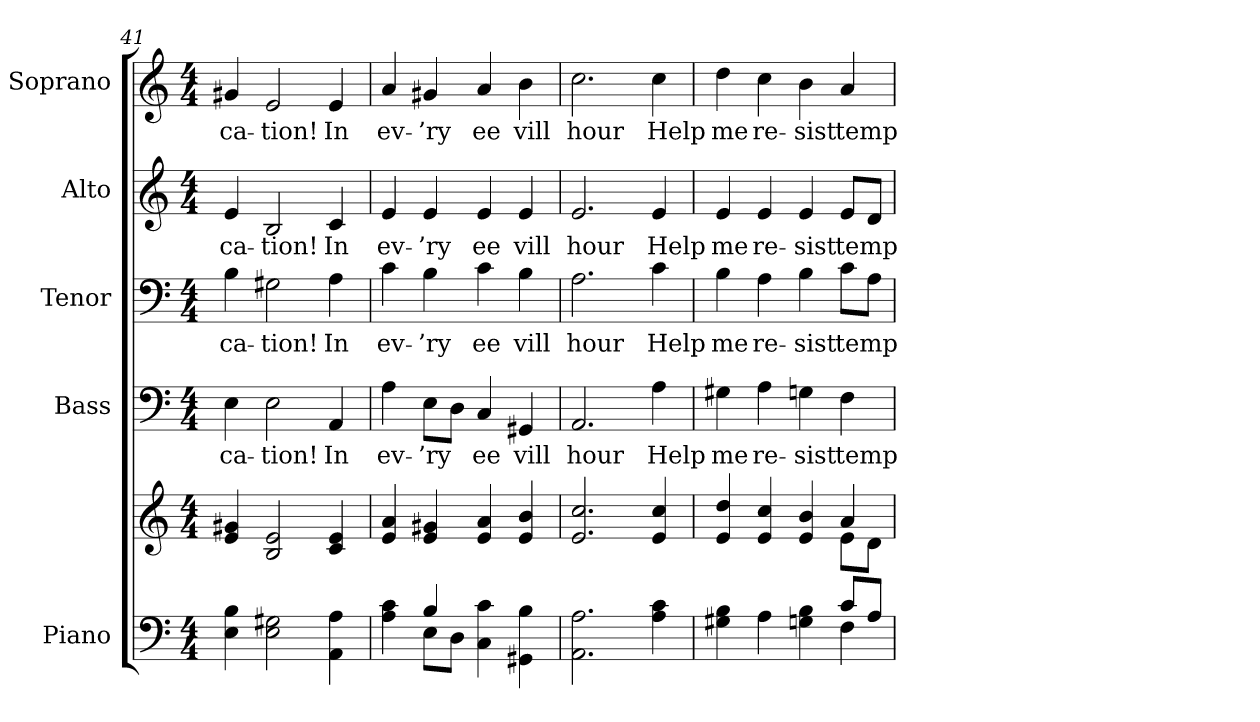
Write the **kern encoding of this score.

**kern	**kern	**kern	**text	**kern	**text	**kern	**text	**kern	**text
*part5	*part5	*part4	*part4	*part3	*part3	*part2	*part2	*part1	*part1
*staff6	*staff5	*staff4	*staff4	*staff3	*staff3	*staff2	*staff2	*staff1	*staff1
*I"Piano	*	*I"Bass	*	*I"Tenor	*	*I"Alto	*	*I"Soprano	*
*I'Pno.	*	*I'B.	*	*I'T.	*	*I'A.	*	*I'S.	*
*clefF4	*clefG2	*clefF4	*	*clefF4	*	*clefG2	*	*clefG2	*
*k[]	*k[]	*k[]	*	*k[]	*	*k[]	*	*k[]	*
*C:	*C:	*C:	*	*C:	*	*C:	*	*C:	*
*M4/4	*M4/4	*M4/4	*	*M4/4	*	*M4/4	*	*M4/4	*
=41	=41	=41	=41	=41	=41	=41	=41	=41	=41
!	!	!	!LO:LY:b:color=#000000	!	!	!	!	!	!
!	!	!	!	!	!LO:LY:b:color=#000000	!	!	!	!
!	!	!	!	!	!	!	!LO:LY:b:color=#000000	!	!
!	!	!	!	!	!	!	!	!	!LO:LY:b:color=#000000
4Ei\ 4Bi	4ei/ 4g#Xi	4Ei\	-ca-	4Bi\	-ca-	4ei/	-ca-	4g#Xi/	-ca-
!	!	!	!LO:LY:b:color=#000000	!	!	!	!	!	!
!	!	!	!	!	!LO:LY:b:color=#000000	!	!	!	!
!	!	!	!	!	!	!	!LO:LY:b:color=#000000	!	!
!	!	!	!	!	!	!	!	!	!LO:LY:b:color=#000000
2Ei\ 2G#Xi	2Bi/ 2ei	2Ei\	-tion!	2G#Xi\	-tion!	2Bi/	-tion!	2ei/	-tion!
!	!	!	!LO:LY:b:color=#000000	!	!	!	!	!	!
!	!	!	!	!	!LO:LY:b:color=#000000	!	!	!	!
!	!	!	!	!	!	!	!LO:LY:b:color=#000000	!	!
!	!	!	!	!	!	!	!	!	!LO:LY:b:color=#000000
4AAi\ 4Ai	4ci/ 4ei	4AAi/	In	4Ai\	In	4ci/	In	4ei/	In
!!LO:PB:g=z
=42	=42	=42	=42	=42	=42	=42	=42	=42	=42
*^	*	*	*	*	*	*	*	*	*
!	!	!	!	!LO:LY:b:color=#000000	!	!	!	!	!	!
!	!	!	!	!	!	!LO:LY:b:color=#000000	!	!	!	!
!	!	!	!	!	!	!	!	!LO:LY:b:color=#000000	!	!
!	!	!	!	!	!	!	!	!	!	!LO:LY:b:color=#000000
4Ai\ 4ci	4ryy	4ei/ 4ai	4Ai\	ev-	4ci\	ev-	4ei/	ev-	4ai/	ev-
!	!	!	!	!LO:LY:b:color=#000000	!	!	!	!	!	!
!	!	!	!	!	!	!LO:LY:b:color=#000000	!	!	!	!
!	!	!	!	!	!	!	!	!LO:LY:b:color=#000000	!	!
!	!	!	!	!	!	!	!	!	!	!LO:LY:b:color=#000000
4Bi/	8Ei\L	4ei/ 4g#Xi	8Ei\L	-’ry	4Bi\	-’ry	4ei/	-’ry	4g#Xi/	-’ry
.	8Di\J	.	8Di\J	.	.	.	.	.	.	.
!	!	!	!	!LO:LY:b:color=#000000	!	!	!	!	!	!
!	!	!	!	!	!	!LO:LY:b:color=#000000	!	!	!	!
!	!	!	!	!	!	!	!	!LO:LY:b:color=#000000	!	!
!	!	!	!	!	!	!	!	!	!	!LO:LY:b:color=#000000
4Ci\ 4ci	2ryy	4ei/ 4ai	4Ci/	ee	4ci\	ee	4ei/	ee	4ai/	ee
!	!	!	!	!LO:LY:b:color=#000000	!	!	!	!	!	!
!	!	!	!	!	!	!LO:LY:b:color=#000000	!	!	!	!
!	!	!	!	!	!	!	!	!LO:LY:b:color=#000000	!	!
!	!	!	!	!	!	!	!	!	!	!LO:LY:b:color=#000000
4GG#Xi\ 4Bi	.	4ei/ 4bi	4GG#Xi/	vill	4Bi\	vill	4ei/	vill	4bi\	vill
*v	*v	*	*	*	*	*	*	*	*	*
=43	=43	=43	=43	=43	=43	=43	=43	=43	=43
!	!	!	!LO:LY:b:color=#000000	!	!	!	!	!	!
!	!	!	!	!	!LO:LY:b:color=#000000	!	!	!	!
!	!	!	!	!	!	!	!LO:LY:b:color=#000000	!	!
!	!	!	!	!	!	!	!	!	!LO:LY:b:color=#000000
2.AAi\ 2.Ai	2.ei/ 2.cci	2.AAi/	hour	2.Ai\	hour	2.ei/	hour	2.cci\	hour
!	!	!	!LO:LY:b:color=#000000	!	!	!	!	!	!
!	!	!	!	!	!LO:LY:b:color=#000000	!	!	!	!
!	!	!	!	!	!	!	!LO:LY:b:color=#000000	!	!
!	!	!	!	!	!	!	!	!	!LO:LY:b:color=#000000
4Ai\ 4ci	4ei/ 4cci	4Ai\	Help	4ci\	Help	4ei/	Help	4cci\	Help
=44	=44	=44	=44	=44	=44	=44	=44	=44	=44
*^	*^	*	*	*	*	*	*	*	*
!	!	!	!	!	!LO:LY:b:color=#000000	!	!	!	!	!	!
!	!	!	!	!	!	!	!LO:LY:b:color=#000000	!	!	!	!
!	!	!	!	!	!	!	!	!	!LO:LY:b:color=#000000	!	!
!	!	!	!	!	!	!	!	!	!	!	!LO:LY:b:color=#000000
4G#Xi\ 4Bi	2ryy	4ei/ 4ddi	2ryy	4G#Xi\	me	4Bi\	me	4ei/	me	4ddi\	me
!	!	!	!	!	!LO:LY:b:color=#000000	!	!	!	!	!	!
!	!	!	!	!	!	!	!LO:LY:b:color=#000000	!	!	!	!
!	!	!	!	!	!	!	!	!	!LO:LY:b:color=#000000	!	!
!	!	!	!	!	!	!	!	!	!	!	!LO:LY:b:color=#000000
4Ai\	.	4ei/ 4cci	.	4Ai\	re-	4Ai\	re-	4ei/	re-	4cci\	re-
!	!	!	!	!	!LO:LY:b:color=#000000	!	!	!	!	!	!
!	!	!	!	!	!	!	!LO:LY:b:color=#000000	!	!	!	!
!	!	!	!	!	!	!	!	!	!LO:LY:b:color=#000000	!	!
!	!	!	!	!	!	!	!	!	!	!	!LO:LY:b:color=#000000
4Gni\ 4Bi	4ryy	4ei/ 4bi	4ryy	4Gni\	-sist	4Bi\	-sist	4ei/	-sist	4bi\	-sist
!	!	!	!	!	!LO:LY:b:color=#000000	!	!	!	!	!	!
!	!	!	!	!	!	!	!LO:LY:b:color=#000000	!	!	!	!
!	!	!	!	!	!	!	!	!	!LO:LY:b:color=#000000	!	!
!	!	!	!	!	!	!	!	!	!	!	!LO:LY:b:color=#000000
8ci/L	4Fi\	4ai/	8ei\L	4Fi\	temp-	8ci\L	temp-	8ei/L	temp-	4ai/	temp-
8Ai/J	.	.	8di\J	.	.	8Ai\J	.	8di/J	.	.	.
*v	*v	*	*	*	*	*	*	*	*	*	*
*	*v	*v	*	*	*	*	*	*	*	*
=	=	=	=	=	=	=	=	=	=
*-	*-	*-	*-	*-	*-	*-	*-	*-	*-
